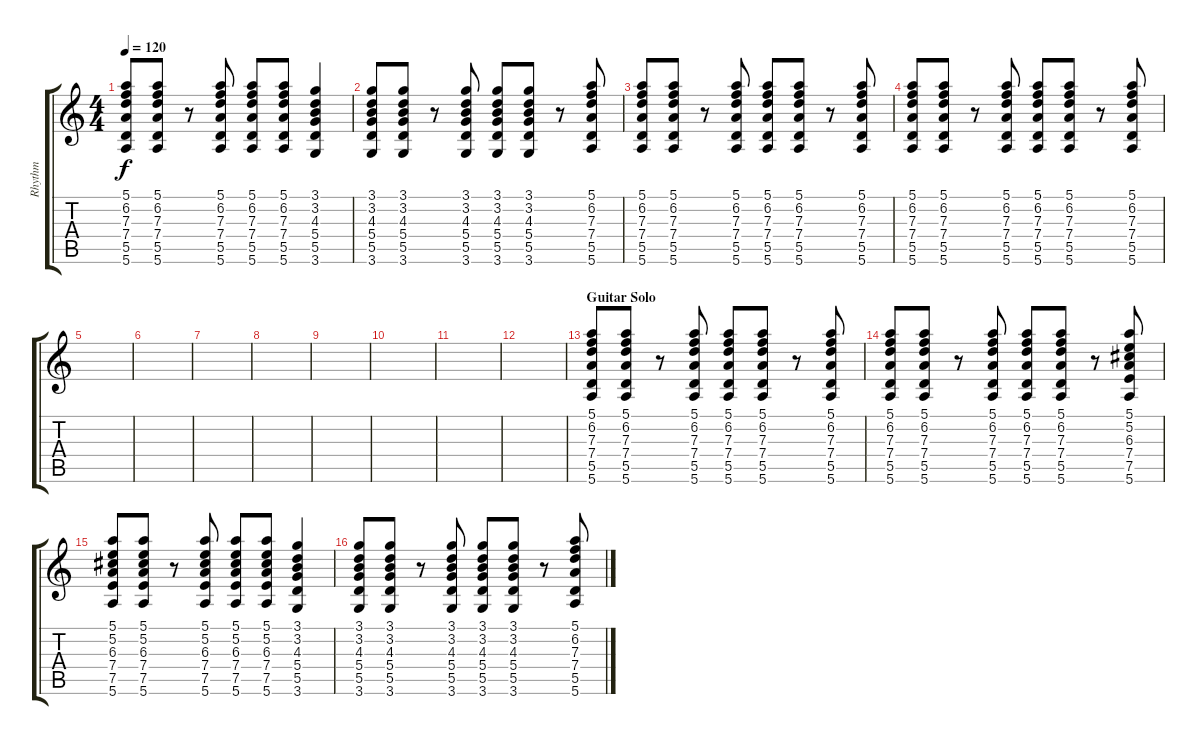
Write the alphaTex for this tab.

\track ("Rhythm" "Rhythm") {instrument electricguitarjazz}
\staff {score tabs}
\tuning (E4 B3 G3 D3 A2 E2) {hide}
\ts (4 4)
\tempo 120
\clef g2
\ks c
(5.1 6.2 7.3 7.4 5.5 5.6).8{dy f} (5.1 6.2 7.3 7.4 5.5 5.6).8 r.8 (5.1 6.2 7.3 7.4 5.5 5.6).8 (5.1 6.2 7.3 7.4 5.5 5.6).8 (5.1 6.2 7.3 7.4 5.5 5.6).8 (3.1 3.2 4.3 5.4 5.5 3.6).4 |
(3.1 3.2 4.3 5.4 5.5 3.6).8 (3.1 3.2 4.3 5.4 5.5 3.6).8 r.8 (3.1 3.2 4.3 5.4 5.5 3.6).8 (3.1 3.2 4.3 5.4 5.5 3.6).8 (3.1 3.2 4.3 5.4 5.5 3.6).8 r.8 (5.1 6.2 7.3 7.4 5.5 5.6).8 |
(5.1 6.2 7.3 7.4 5.5 5.6).8 (5.1 6.2 7.3 7.4 5.5 5.6).8 r.8 (5.1 6.2 7.3 7.4 5.5 5.6).8 (5.1 6.2 7.3 7.4 5.5 5.6).8 (5.1 6.2 7.3 7.4 5.5 5.6).8 r.8 (5.1 6.2 7.3 7.4 5.5 5.6).8 |
(5.1 6.2 7.3 7.4 5.5 5.6).8 (5.1 6.2 7.3 7.4 5.5 5.6).8 r.8 (5.1 6.2 7.3 7.4 5.5 5.6).8 (5.1 6.2 7.3 7.4 5.5 5.6).8 (5.1 6.2 7.3 7.4 5.5 5.6).8 r.8 (5.1 6.2 7.3 7.4 5.5 5.6).8 |
|
|
|
|
|
|
|
|
\section ("" "Guitar Solo")
(5.1 6.2 7.3 7.4 5.5 5.6).8 (5.1 6.2 7.3 7.4 5.5 5.6).8 r.8 (5.1 6.2 7.3 7.4 5.5 5.6).8 (5.1 6.2 7.3 7.4 5.5 5.6).8 (5.1 6.2 7.3 7.4 5.5 5.6).8 r.8 (5.1 6.2 7.3 7.4 5.5 5.6).8 |
(5.1 6.2 7.3 7.4 5.5 5.6).8 (5.1 6.2 7.3 7.4 5.5 5.6).8 r.8 (5.1 6.2 7.3 7.4 5.5 5.6).8 (5.1 6.2 7.3 7.4 5.5 5.6).8 (5.1 6.2 7.3 7.4 5.5 5.6).8 r.8 (5.1 5.2 6.3 7.4 7.5 5.6).8 |
(5.1 5.2 6.3 7.4 7.5 5.6).8 (5.1 5.2 6.3 7.4 7.5 5.6).8 r.8 (5.1 5.2 6.3 7.4 7.5 5.6).8 (5.1 5.2 6.3 7.4 7.5 5.6).8 (5.1 5.2 6.3 7.4 7.5 5.6).8 (3.1 3.2 4.3 5.4 5.5 3.6).4 |
(3.1 3.2 4.3 5.4 5.5 3.6).8 (3.1 3.2 4.3 5.4 5.5 3.6).8 r.8 (3.1 3.2 4.3 5.4 5.5 3.6).8 (3.1 3.2 4.3 5.4 5.5 3.6).8 (3.1 3.2 4.3 5.4 5.5 3.6).8 r.8 (5.1 6.2 7.3 7.4 5.5 5.6).8
